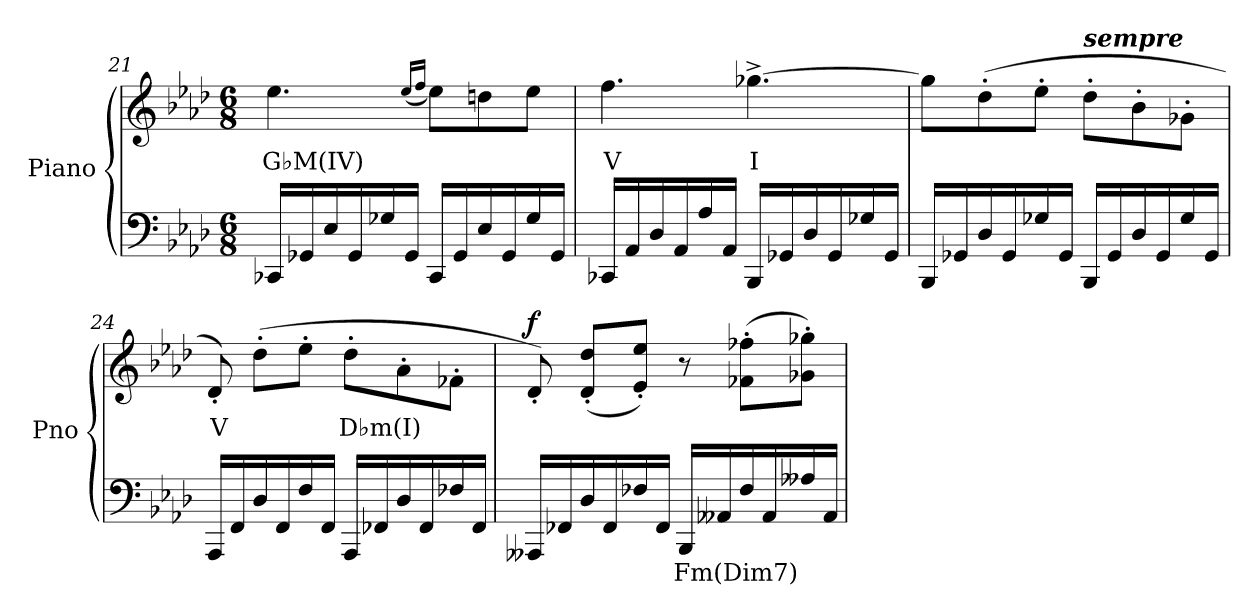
**kern	**text	**kern	**text	**dynam
*part1	*part1	*part1	*part1	*part1
*staff2	*staff2	*staff1	*staff1	*staff1/2
*I"Piano	*	*	*	*
*I'Pno	*	*	*	*
!!LO:LB:g=z
*clefF4	*	*clefG2	*	*
*k[b-e-a-d-]	*	*k[b-e-a-d-]	*	*
*M6/8	*	*M6/8	*	*
=21	=21	=21	=21	=21
!	!	!	!LO:LY:b	!
16CC-X/LL	.	4.ee-\	G♭M(IV)	.
16GG-X/	.	.	.	.
16E-/	.	.	.	.
16GG-/	.	.	.	.
16G-X/	.	.	.	.
16GG-/JJ	.	.	.	.
.	.	(<16qee-/LL	.	.
.	.	16qff/JJ	.	.
16CC-/LL	.	8ee-\L)	.	.
16GG-/	.	.	.	.
16E-/	.	8ddn\	.	.
16GG-/	.	.	.	.
16G-/	.	8ee-\J	.	.
16GG-/JJ	.	.	.	.
=22	=22	=22	=22	=22
!	!	!	!LO:LY:b	!
16CC-X/LL	.	4.ff\	V	.
16AA-/	.	.	.	.
16D-/	.	.	.	.
16AA-/	.	.	.	.
16A-/	.	.	.	.
16AA-/JJ	.	.	.	.
!	!	!	!LO:LY:b	!
16BBB-/LL	.	[4.gg-X^\	I	.
16GG-X/	.	.	.	.
16D-/	.	.	.	.
16GG-/	.	.	.	.
16G-X/	.	.	.	.
16GG-/JJ	.	.	.	.
=23	=23	=23	=23	=23
16BBB-/LL	.	8gg-\L]	.	.
16GG-X/	.	.	.	.
16D-/	.	(>8dd-'\	.	.
16GG-/	.	.	.	.
16G-X/	.	8ee-'\J	.	.
16GG-/JJ	.	.	.	.
!	!	!LO:TX:a:Bi:t=sempre	!	!
16BBB-/LL	.	8dd-'\L	.	.
16GG-/	.	.	.	.
16D-/	.	8b-'\	.	.
16GG-/	.	.	.	.
16G-/	.	8g-X'\J	.	.
16GG-/JJ	.	.	.	.
!!LO:PB:g=z
=24	=24	=24	=24	=24
!	!	!	!LO:LY:b	!
16AAA-/LL	.	8d-'/)	V	.
16FF/	.	.	.	.
16D-/	.	(>8dd-'\L	.	.
16FF/	.	.	.	.
16F/	.	8ee-'\J	.	.
16FF/JJ	.	.	.	.
!	!	!	!LO:LY:b	!
16AAA-/LL	.	8dd-'\L	D♭m(I)	.
16FF-X/	.	.	.	.
16D-/	.	8a-'\	.	.
16FF-/	.	.	.	.
16F-X/	.	8f-X'\J	.	.
16FF-/JJ	.	.	.	.
!!LO:LB:g=z
=25	=25	=25	=25	=25
!	!	!	!	!LO:DY:b
16AAA--X/LL	.	8d-'/)	.	f
16FF-X/	.	.	.	.
16D-/	.	(<8d-/' 8dd-/'L	.	.
16FF-/	.	.	.	.
16F-X/	.	8e-/' 8ee-/'J)	.	.
16FF-/JJ	.	.	.	.
!	!LO:LY:b	!	!	!
16BBB-/LL	Fm(Dim7)	8r	.	.
16AA--X/	.	.	.	.
16F-/	.	(>8f-X\' 8ff-X\'L	.	.
16AA--/	.	.	.	.
16A--X/	.	8g-X\' 8gg-X\'J)	.	.
16AA--/JJ	.	.	.	.
=	=	=	=	=
*-	*-	*-	*-	*-
